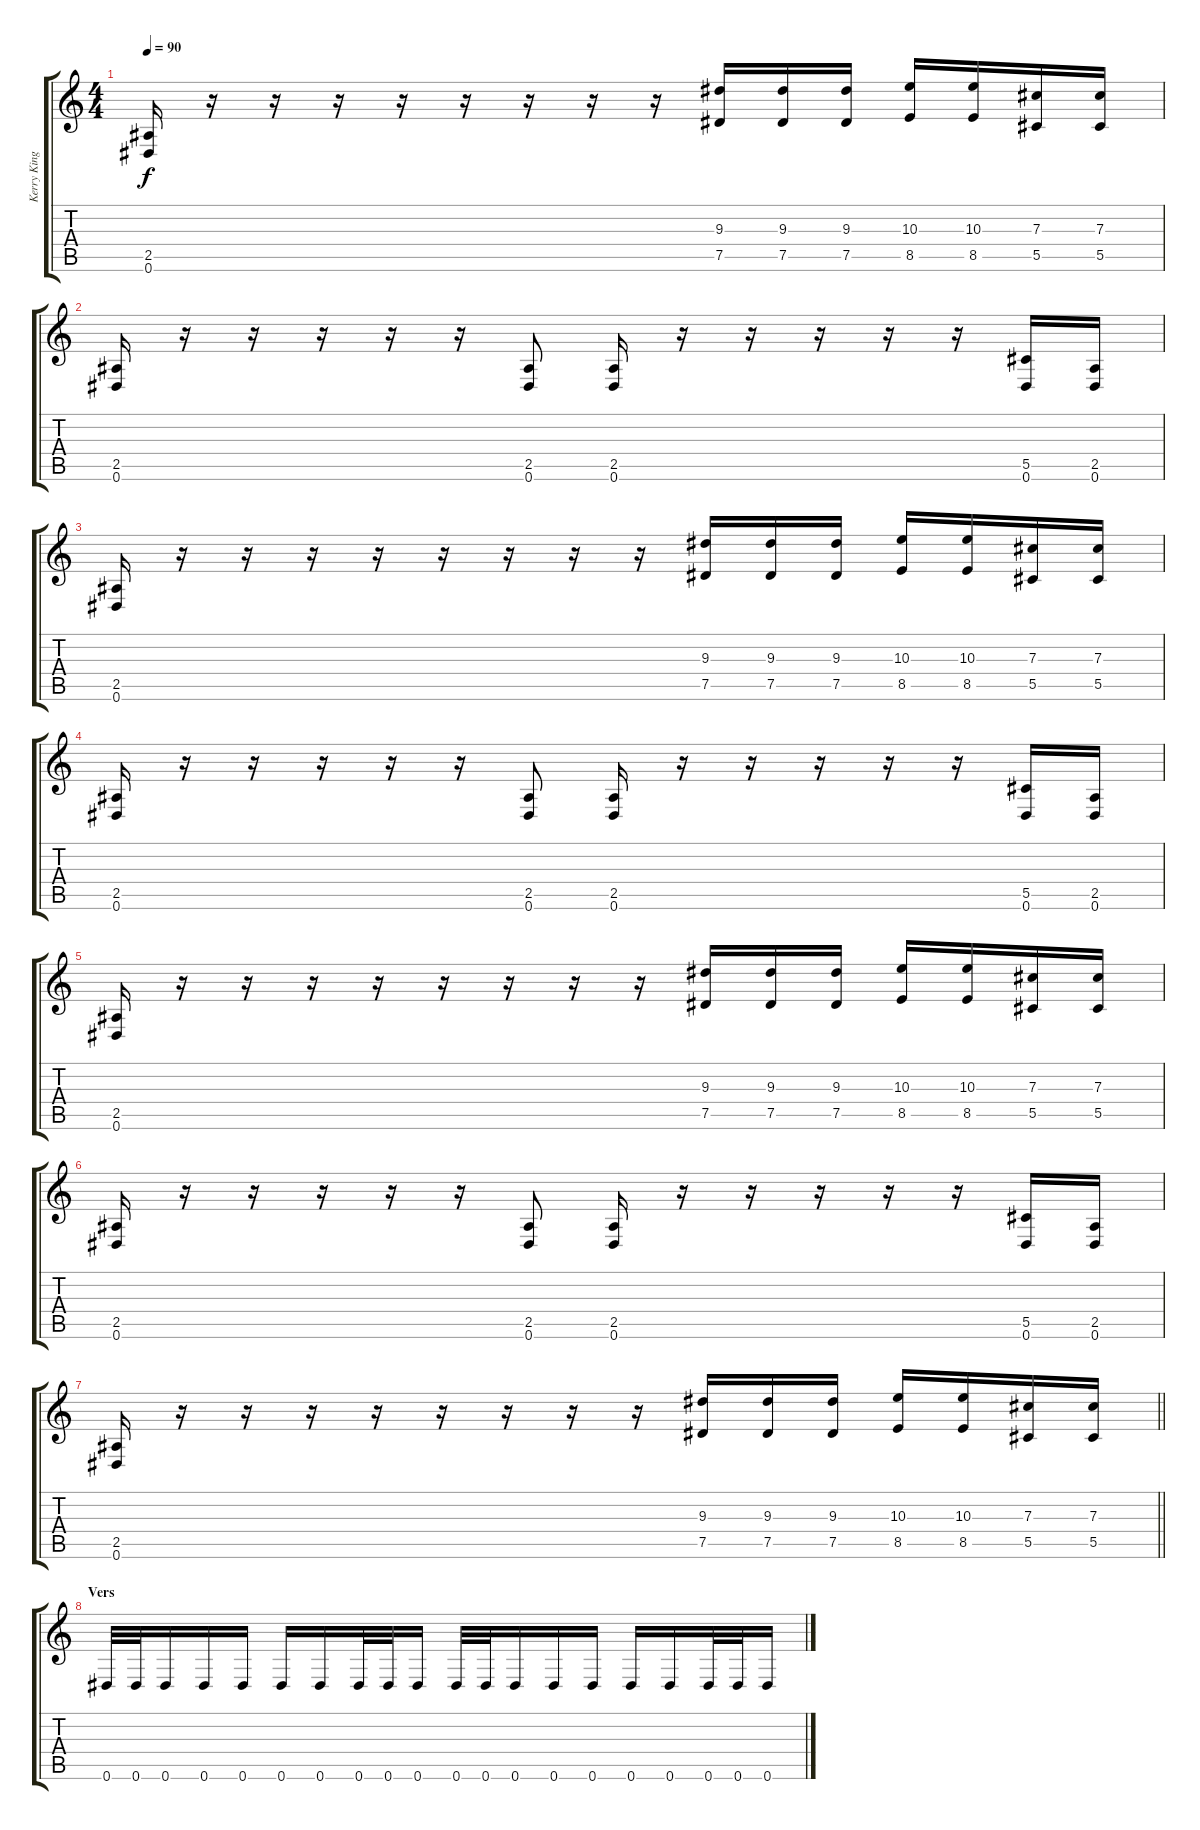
\track ("Kerry King" "Kerry King") {instrument overdrivenguitar}
\staff {score tabs}
\tuning (Eb4 Bb3 Gb3 Db3 Ab2 Eb2) {hide}
\ts (4 4)
\tempo 90
\clef g2
\ks c
(2.5 0.6).16{dy f} r.16 r.16 r.16 r.16 r.16 r.16 r.16 r.16 (9.3 7.5).16 (9.3 7.5).16 (9.3 7.5).16 (10.3 8.5).16 (10.3 8.5).16 (7.3 5.5).16 (7.3 5.5).16 |
(2.5 0.6).16 r.16 r.16 r.16 r.16 r.16 (2.5 0.6).8 (2.5 0.6).16 r.16 r.16 r.16 r.16 r.16 (5.5 0.6).16 (2.5 0.6).16 |
(2.5 0.6).16 r.16 r.16 r.16 r.16 r.16 r.16 r.16 r.16 (9.3 7.5).16 (9.3 7.5).16 (9.3 7.5).16 (10.3 8.5).16 (10.3 8.5).16 (7.3 5.5).16 (7.3 5.5).16 |
(2.5 0.6).16 r.16 r.16 r.16 r.16 r.16 (2.5 0.6).8 (2.5 0.6).16 r.16 r.16 r.16 r.16 r.16 (5.5 0.6).16 (2.5 0.6).16 |
(2.5 0.6).16 r.16 r.16 r.16 r.16 r.16 r.16 r.16 r.16 (9.3 7.5).16 (9.3 7.5).16 (9.3 7.5).16 (10.3 8.5).16 (10.3 8.5).16 (7.3 5.5).16 (7.3 5.5).16 |
(2.5 0.6).16 r.16 r.16 r.16 r.16 r.16 (2.5 0.6).8 (2.5 0.6).16 r.16 r.16 r.16 r.16 r.16 (5.5 0.6).16 (2.5 0.6).16 |
\barLineRight lightlight
(2.5 0.6).16 r.16 r.16 r.16 r.16 r.16 r.16 r.16 r.16 (9.3 7.5).16 (9.3 7.5).16 (9.3 7.5).16 (10.3 8.5).16 (10.3 8.5).16 (7.3 5.5).16 (7.3 5.5).16 |
\section ("" "Vers")
0.6.32{volume 16} 0.6.32 0.6.16 0.6.16 0.6.16 0.6.16 0.6.16 0.6.32 0.6.32 0.6.16 0.6.32 0.6.32 0.6.16 0.6.16 0.6.16 0.6.16 0.6.16 0.6.32 0.6.32 0.6.16
